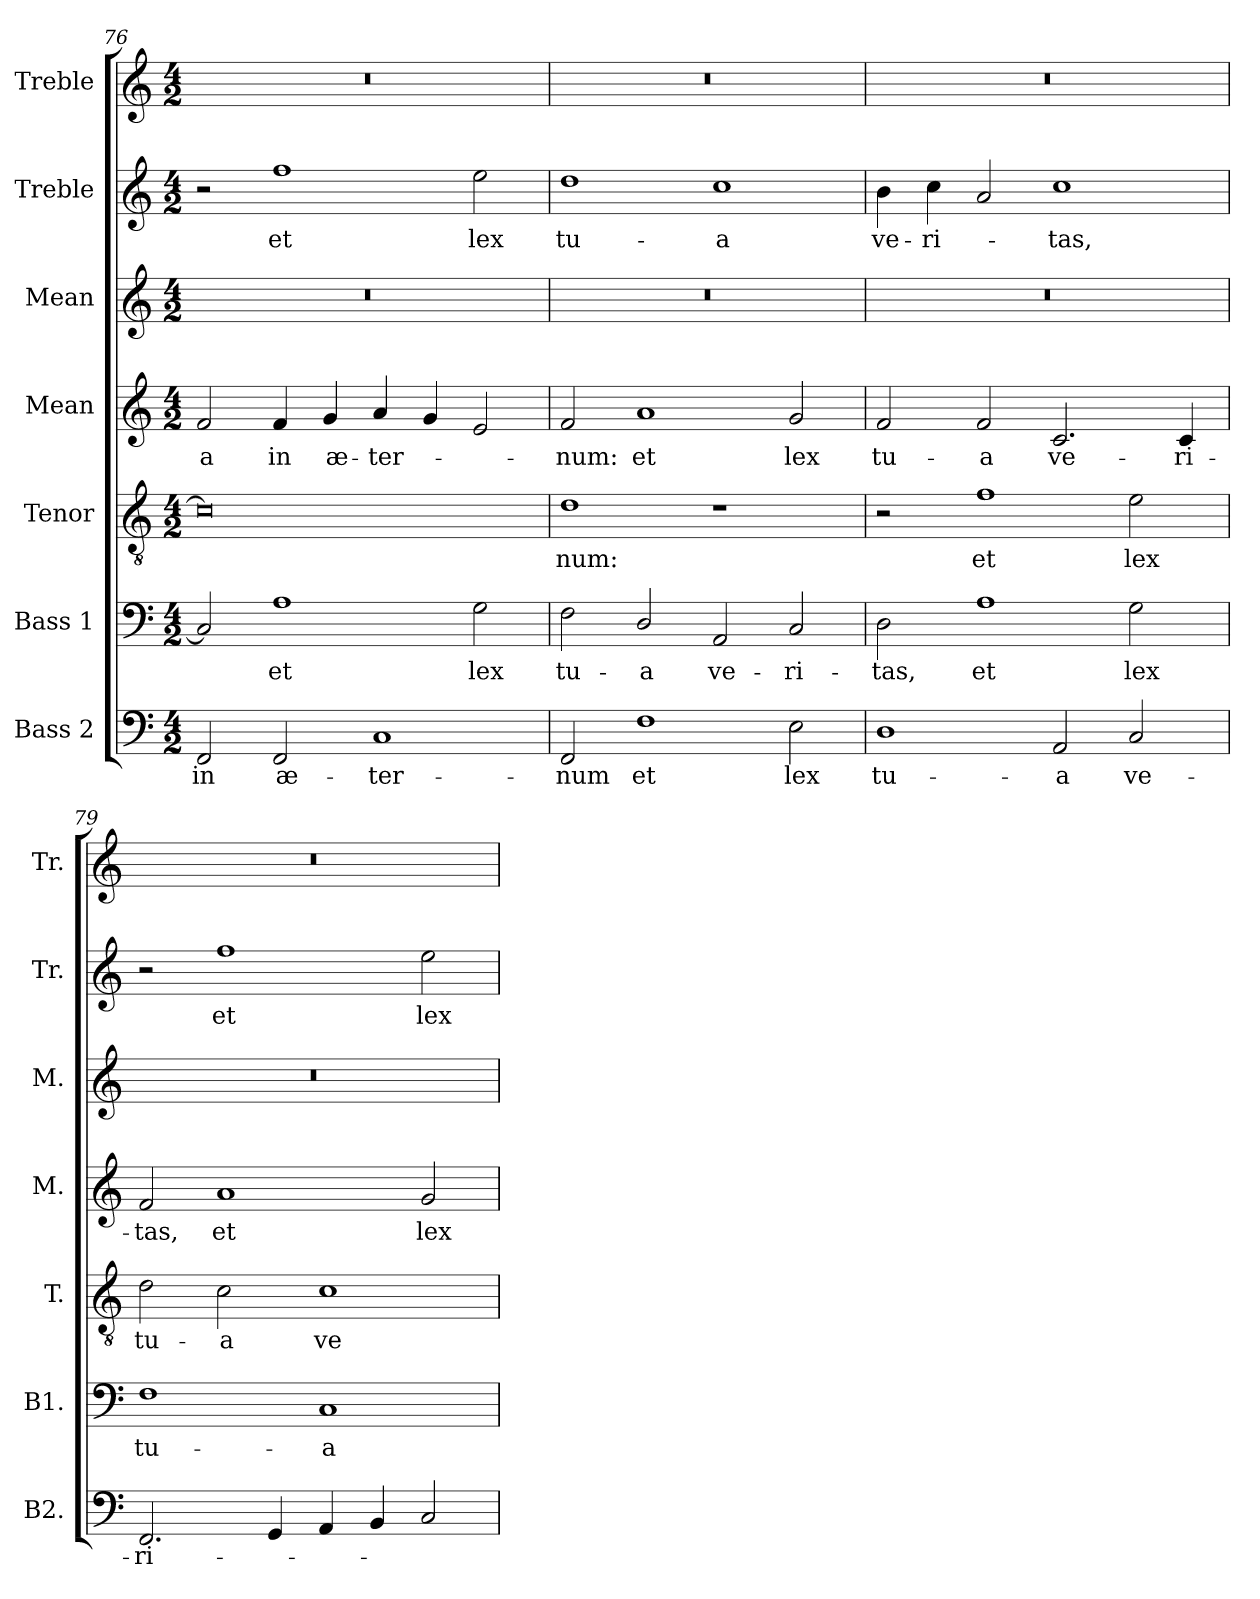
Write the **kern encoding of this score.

**kern	**text	**kern	**text	**kern	**text	**kern	**text	**kern	**kern	**text	**kern
*part7	*part7	*part6	*part6	*part5	*part5	*part4	*part4	*part3	*part2	*part2	*part1
*staff7	*staff7	*staff6	*staff6	*staff5	*staff5	*staff4	*staff4	*staff3	*staff2	*staff2	*staff1
*I"Bass 2	*	*I"Bass 1	*	*I"Tenor	*	*I"Mean	*	*I"Mean	*I"Treble	*	*I"Treble
*I'B2.	*	*I'B1.	*	*I'T.	*	*I'M.	*	*I'M.	*I'Tr.	*	*I'Tr.
*clefF4	*	*clefF4	*	*clefGv2	*	*clefG2	*	*clefG2	*clefG2	*	*clefG2
*	*	*	*	*ITrd7c12	*	*	*	*	*	*	*
*k[]	*	*k[]	*	*k[]	*	*k[]	*	*k[]	*k[]	*	*k[]
*C:	*	*C:	*	*C:	*	*C:	*	*C:	*C:	*	*C:
*M4/2	*	*M4/2	*	*M4/2	*	*M4/2	*	*M4/2	*M4/2	*	*M4/2
=76	=76	=76	=76	=76	=76	=76	=76	=76	=76	=76	=76
!	!LO:LY:b:color=#000000	!	!	!	!	!	!	!	!	!	!
!	!	!	!	!	!	!	!LO:LY:b:color=#000000	!LO:N:vis=1	!	!	!LO:N:vis=1
2FFi/	in	2Ci/]	.	0Ci]	.	2fi/	-a	0r	2r	.	0r
!	!LO:LY:b:color=#000000	!	!	!	!	!	!	!	!	!	!
!	!	!	!LO:LY:b:color=#000000	!	!	!	!	!	!	!	!
!	!	!	!	!	!	!	!LO:LY:b:color=#000000	!	!	!	!
!	!	!	!	!	!	!	!	!	!	!LO:LY:b:color=#000000	!
2FFi/	æ-	1Ai	et	.	.	4fi/	in	.	1ffi	et	.
!	!	!	!	!	!	!	!LO:LY:b:color=#000000	!	!	!	!
.	.	.	.	.	.	4gi/	æ-	.	.	.	.
!	!LO:LY:b:color=#000000	!	!	!	!	!	!	!	!	!	!
!	!	!	!	!	!	!	!LO:LY:b:color=#000000	!	!	!	!
1Ci	-ter-	.	.	.	.	4ai/	-ter-	.	.	.	.
.	.	.	.	.	.	4gi/	.	.	.	.	.
!	!	!	!LO:LY:b:color=#000000	!	!	!	!	!	!	!	!
!	!	!	!	!	!	!	!	!	!	!LO:LY:b:color=#000000	!
.	.	2Gi\	lex	.	.	2ei/	.	.	2eei\	lex	.
!!LO:LB:g=z
=77	=77	=77	=77	=77	=77	=77	=77	=77	=77	=77	=77
!	!LO:LY:b:color=#000000	!	!	!	!	!	!	!	!	!	!
!	!	!	!LO:LY:b:color=#000000	!	!	!	!	!	!	!	!
!	!	!	!	!	!LO:LY:b:color=#000000	!	!	!	!	!	!
!	!	!	!	!	!	!	!LO:LY:b:color=#000000	!LO:N:vis=1	!	!	!
!	!	!	!	!	!	!	!	!	!	!LO:LY:b:color=#000000	!LO:N:vis=1
2FFi/	-num	2Fi\	tu-	1Di	-num:	2fi/	-num:	0r	1ddi	tu-	0r
!	!LO:LY:b:color=#000000	!	!	!	!	!	!	!	!	!	!
!	!	!	!LO:LY:b:color=#000000	!	!	!	!	!	!	!	!
!	!	!	!	!	!	!	!LO:LY:b:color=#000000	!	!	!	!
1Fi	et	2Di/	-a	.	.	1ai	et	.	.	.	.
!	!	!	!LO:LY:b:color=#000000	!	!	!	!	!	!	!	!
!	!	!	!	!	!	!	!	!	!	!LO:LY:b:color=#000000	!
.	.	2AAi/	ve-	1r	.	.	.	.	1cci	-a	.
!	!LO:LY:b:color=#000000	!	!	!	!	!	!	!	!	!	!
!	!	!	!LO:LY:b:color=#000000	!	!	!	!	!	!	!	!
!	!	!	!	!	!	!	!LO:LY:b:color=#000000	!	!	!	!
2Ei\	lex	2Ci/	-ri-	.	.	2gi/	lex	.	.	.	.
=78	=78	=78	=78	=78	=78	=78	=78	=78	=78	=78	=78
!	!LO:LY:b:color=#000000	!	!	!	!	!	!	!	!	!	!
!	!	!	!LO:LY:b:color=#000000	!	!	!	!	!	!	!	!
!	!	!	!	!	!	!	!LO:LY:b:color=#000000	!LO:N:vis=1	!	!	!
!	!	!	!	!	!	!	!	!	!	!LO:LY:b:color=#000000	!LO:N:vis=1
1Di	tu-	2Di\	-tas,	2r	.	2fi/	tu-	0r	4bi\	ve-	0r
!	!	!	!	!	!	!	!	!	!	!LO:LY:b:color=#000000	!
.	.	.	.	.	.	.	.	.	4cci\	-ri-	.
!	!	!	!LO:LY:b:color=#000000	!	!	!	!	!	!	!	!
!	!	!	!	!	!LO:LY:b:color=#000000	!	!	!	!	!	!
!	!	!	!	!	!	!	!LO:LY:b:color=#000000	!	!	!	!
.	.	1Ai	et	1Fi	et	2fi/	-a	.	2ai/	.	.
!	!LO:LY:b:color=#000000	!	!	!	!	!	!	!	!	!	!
!	!	!	!	!	!	!	!LO:LY:b:color=#000000	!	!	!	!
!	!	!	!	!	!	!	!	!	!	!LO:LY:b:color=#000000	!
2AAi/	-a	.	.	.	.	2.ci/	ve-	.	1cci	-tas,	.
!	!LO:LY:b:color=#000000	!	!	!	!	!	!	!	!	!	!
!	!	!	!LO:LY:b:color=#000000	!	!	!	!	!	!	!	!
!	!	!	!	!	!LO:LY:b:color=#000000	!	!	!	!	!	!
2Ci/	ve-	2Gi\	lex	2Ei\	lex	.	.	.	.	.	.
!	!	!	!	!	!	!	!LO:LY:b:color=#000000	!	!	!	!
.	.	.	.	.	.	4ci/	-ri-	.	.	.	.
=79	=79	=79	=79	=79	=79	=79	=79	=79	=79	=79	=79
!	!LO:LY:b:color=#000000	!	!	!	!	!	!	!	!	!	!
!	!	!	!LO:LY:b:color=#000000	!	!	!	!	!	!	!	!
!	!	!	!	!	!LO:LY:b:color=#000000	!	!	!	!	!	!
!	!	!	!	!	!	!	!LO:LY:b:color=#000000	!LO:N:vis=1	!	!	!LO:N:vis=1
2.FFi/	-ri-	1Fi	tu-	2Di\	tu-	2fi/	-tas,	0r	2r	.	0r
!	!	!	!	!	!LO:LY:b:color=#000000	!	!	!	!	!	!
!	!	!	!	!	!	!	!LO:LY:b:color=#000000	!	!	!	!
!	!	!	!	!	!	!	!	!	!	!LO:LY:b:color=#000000	!
.	.	.	.	2Ci\	-a	1ai	et	.	1ffi	et	.
4GGi/	.	.	.	.	.	.	.	.	.	.	.
!	!	!	!LO:LY:b:color=#000000	!	!	!	!	!	!	!	!
!	!	!	!	!	!LO:LY:b:color=#000000	!	!	!	!	!	!
4AAi/	.	1Ci	-a	1Ci	ve-	.	.	.	.	.	.
4BBi/	.	.	.	.	.	.	.	.	.	.	.
!	!	!	!	!	!	!	!LO:LY:b:color=#000000	!	!	!	!
!	!	!	!	!	!	!	!	!	!	!LO:LY:b:color=#000000	!
2Ci/	.	.	.	.	.	2gi/	lex	.	2eei\	lex	.
=	=	=	=	=	=	=	=	=	=	=	=
*-	*-	*-	*-	*-	*-	*-	*-	*-	*-	*-	*-
